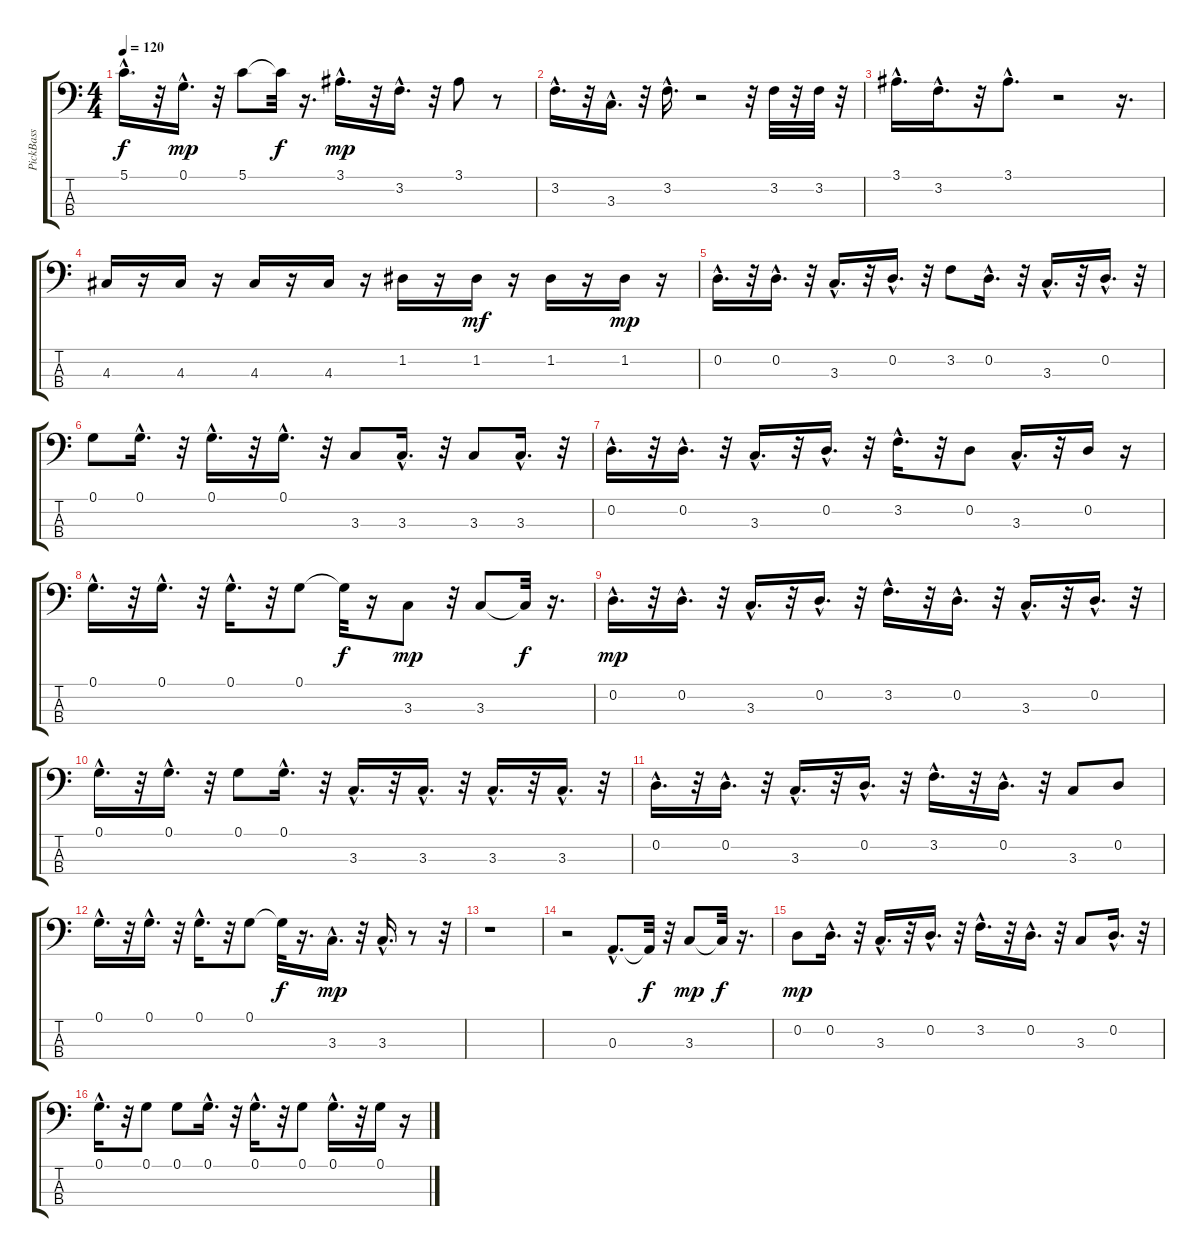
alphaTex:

\track ("PickBass" "PickBass") {instrument electricbasspick}
\staff {score tabs}
\tuning (G2 D2 A1 E1) {hide}
\ts (4 4)
\tempo 120
\clef f4
\ks c
5.1{hac t}.16{d dy f} r.32 0.1{hac}.16{d dy mp} r.32 5.1.8 5.1{t}.32{dy f} r.16{d} 3.1{hac}.16{d dy mp} r.32 3.2{hac}.16{d} r.32 3.1.8 r.8 |
3.2{hac}.16{d} r.32 3.3{hac}.16{d} r.32 3.2{hac}.16{d} r.2 r.32 3.2.32 r.32 3.2.32 r.32 |
3.1{hac}.16{d} 3.2{hac}.16{d} r.32 3.1{hac}.8{d} r.2 r.16{d} |
4.3.16 r.16 4.3.16 r.16 4.3.16 r.16 4.3.16 r.16 1.2.16 r.16 1.2.16{dy mf} r.16 1.2.16 r.16 1.2.16{dy mp} r.16 |
0.2{hac}.16{d} r.32 0.2{hac}.16{d} r.32 3.3{hac}.16{d} r.32 0.2{hac}.16{d} r.32 3.2.8 0.2{hac}.16{d} r.32 3.3{hac}.16{d} r.32 0.2{hac}.16{d} r.32 |
0.1.8 0.1{hac}.16{d} r.32 0.1{hac}.16{d} r.32 0.1{hac}.16{d} r.32 3.3.8 3.3{hac}.16{d} r.32 3.3.8 3.3{hac}.16{d} r.32 |
0.2{hac}.16{d} r.32 0.2{hac}.16{d} r.32 3.3{hac}.16{d} r.32 0.2{hac}.16{d} r.32 3.2{hac}.16{d} r.32 0.2.8 3.3{hac}.16{d} r.32 0.2.16 r.16 |
0.1{hac}.16{d} r.32 0.1{hac}.16{d} r.32 0.1{hac}.16{d} r.32 0.1.8 0.1{t}.32{dy f} r.16 3.3.8{dy mp} r.32 3.3.8 3.3{t}.32{dy f} r.16{d} |
0.2{hac}.16{d dy mp} r.32 0.2{hac}.16{d} r.32 3.3{hac}.16{d} r.32 0.2{hac}.16{d} r.32 3.2{hac}.16{d} r.32 0.2{hac}.16{d} r.32 3.3{hac}.16{d} r.32 0.2{hac}.16{d} r.32 |
0.1{hac}.16{d} r.32 0.1{hac}.16{d} r.32 0.1.8 0.1{hac}.16{d} r.32 3.3{hac}.16{d} r.32 3.3{hac}.16{d} r.32 3.3{hac}.16{d} r.32 3.3{hac}.16{d} r.32 |
0.2{hac}.16{d} r.32 0.2{hac}.16{d} r.32 3.3{hac}.16{d} r.32 0.2{hac}.16{d} r.32 3.2{hac}.16{d} r.32 0.2{hac}.16{d} r.32 3.3.8 0.2.8 |
0.1{hac}.16{d} r.32 0.1{hac}.16{d} r.32 0.1{hac}.16{d} r.32 0.1.8 0.1{t}.32{dy f} r.16{d} 3.3{hac}.16{d dy mp} r.32 3.3{hac}.16{d} r.8 r.32 |
r.1 |
r.2 0.3{hac}.8{d} 0.3{t}.32{dy f} r.32 3.3.8{dy mp} 3.3{t}.32{dy f} r.16{d} |
0.2.8{dy mp} 0.2{hac}.16{d} r.32 3.3{hac}.16{d} r.32 0.2{hac}.16{d} r.32 3.2{hac}.16{d} r.32 0.2{hac}.16{d} r.32 3.3.8 0.2{hac}.16{d} r.32 |
0.1{hac}.16{d} r.32 0.1.8 0.1.8 0.1{hac}.16{d} r.32 0.1{hac}.16{d} r.32 0.1.8 0.1{hac}.16{d} r.32 0.1.16 r.16
